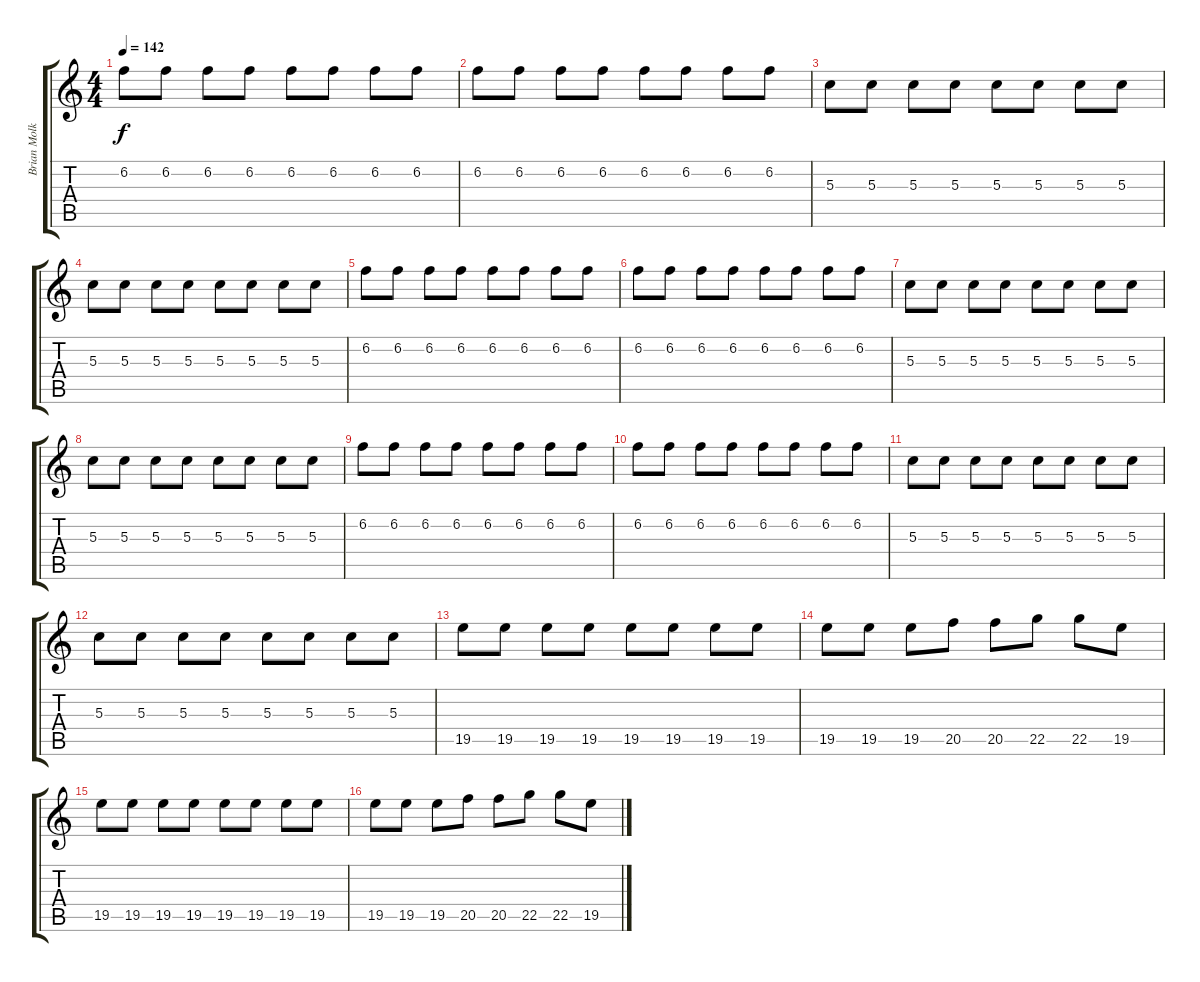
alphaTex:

\track ("Brian Molko lead guitar" "Brian Molk") {instrument overdrivenguitar}
\staff {score tabs}
\tuning (E4 B3 G3 D3 A2 E2) {hide}
\ts (4 4)
\tempo 142
\clef g2
\ks c
6.2.8{dy f} 6.2.8 6.2.8 6.2.8 6.2.8 6.2.8 6.2.8 6.2.8 |
6.2.8 6.2.8 6.2.8 6.2.8 6.2.8 6.2.8 6.2.8 6.2.8 |
5.3.8 5.3.8 5.3.8 5.3.8 5.3.8 5.3.8 5.3.8 5.3.8 |
5.3.8 5.3.8 5.3.8 5.3.8 5.3.8 5.3.8 5.3.8 5.3.8 |
6.2.8 6.2.8 6.2.8 6.2.8 6.2.8 6.2.8 6.2.8 6.2.8 |
6.2.8 6.2.8 6.2.8 6.2.8 6.2.8 6.2.8 6.2.8 6.2.8 |
5.3.8 5.3.8 5.3.8 5.3.8 5.3.8 5.3.8 5.3.8 5.3.8 |
5.3.8 5.3.8 5.3.8 5.3.8 5.3.8 5.3.8 5.3.8 5.3.8 |
6.2.8 6.2.8 6.2.8 6.2.8 6.2.8 6.2.8 6.2.8 6.2.8 |
6.2.8 6.2.8 6.2.8 6.2.8 6.2.8 6.2.8 6.2.8 6.2.8 |
5.3.8 5.3.8 5.3.8 5.3.8 5.3.8 5.3.8 5.3.8 5.3.8 |
5.3.8 5.3.8 5.3.8 5.3.8 5.3.8 5.3.8 5.3.8 5.3.8 |
19.5.8 19.5.8 19.5.8 19.5.8 19.5.8 19.5.8 19.5.8 19.5.8 |
19.5.8 19.5.8 19.5.8 20.5.8 20.5.8 22.5.8 22.5.8 19.5.8 |
19.5.8 19.5.8 19.5.8 19.5.8 19.5.8 19.5.8 19.5.8 19.5.8 |
19.5.8 19.5.8 19.5.8 20.5.8 20.5.8 22.5.8 22.5.8 19.5.8
